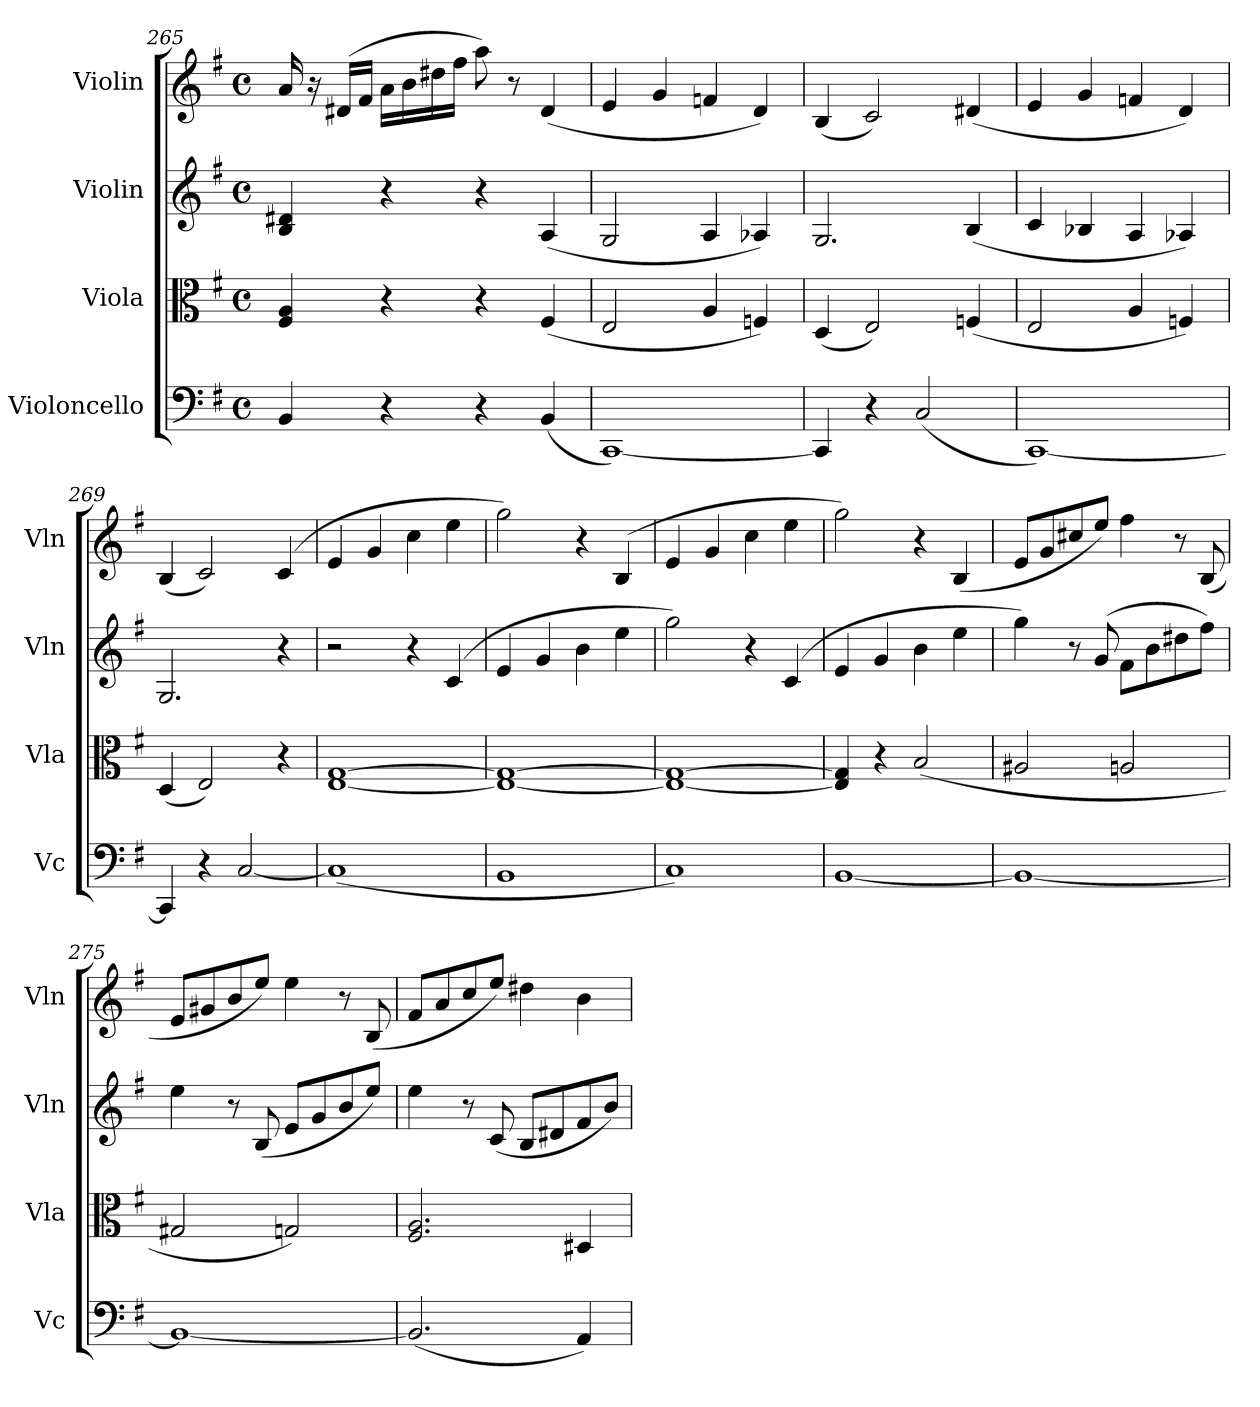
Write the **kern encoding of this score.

**kern	**kern	**kern	**kern
*part4	*part3	*part2	*part1
*staff4	*staff3	*staff2	*staff1
*I"Violoncello	*I"Viola	*I"Violin	*I"Violin
*I'Vc	*I'Vla	*I'Vln	*I'Vln
*clefF4	*clefC3	*clefG2	*clefG2
*k[f#]	*k[f#]	*k[f#]	*k[f#]
*M4/4	*M4/4	*M4/4	*M4/4
*met(c)	*met(c)	*met(c)	*met(c)
=265	=265	=265	=265
4BB/	4F#/ 4A/	4B/ 4d#X/	16a/
.	.	.	16r
.	.	.	(16d#X/LL
.	.	.	16f#/JJ
4r	4r	4r	16a\LL
.	.	.	16b\
.	.	.	16dd#X\
.	.	.	16ff#\JJ
4r	4r	4r	8aa\)
.	.	.	8r
(4BB/	(4F#/	(4A/	(4d#/
=266	=266	=266	=266
[1CC)	2E/	2G/	4e/
.	.	.	4g/
.	4A/	4A/	4fn/
.	4Fn/)	4A-X/)	4d/)
=267	=267	=267	=267
4CC/]	(4D/	2.G/	(4B/
4r	2E/)	.	2c/)
(2C/	.	.	.
.	(4Fn/	(4B/	(4d#X/
=268	=268	=268	=268
[1CC)	2E/	4c/	4e/
.	.	4B-X/	4g/
.	4A/	4A/	4fn/
.	4Fn/)	4A-X/)	4d/)
=269	=269	=269	=269
4CC/]	(4D/	2.G/	(4B/
4r	2E/)	.	2c/)
[2C/	.	.	.
.	4r	4r	(4c/
!!LO:LB:g=z
=270	=270	=270	=270
(1C]	[1E [1G	2r	4e/
.	.	.	4g/
.	.	4r	4cc\
.	.	(4c/	4ee\
=271	=271	=271	=271
1BB	1E_ 1G_	4e/	2gg\)
.	.	4g/	.
.	.	4b\	4r
.	.	4ee\	(4B/
=272	=272	=272	=272
1C)	1E_ 1G_	2gg\)	4e/
.	.	.	4g/
.	.	4r	4cc\
.	.	(4c/	4ee\
=273	=273	=273	=273
[1BB	4E/] 4G/]	4e/	2gg\)
.	4r	4g/	.
.	(2B/	4b\	4r
.	.	4ee\	(4B/
=274	=274	=274	=274
1BB_	2A#X/	4gg\)	8e/L
.	.	.	8g/
.	.	8r	8cc#X/
.	.	(8g/	8ee/J)
.	2An/	8f#\L	4ff#\
.	.	8b\	.
.	.	8dd#X\	8r
.	.	8ff#\J)	(8B/
=275	=275	=275	=275
1BB_	2G#X/	4ee\	8e/L
.	.	.	8g#X/
.	.	8r	8b/
.	.	(8B/	8ee/J)
.	2Gn/)	8e/L	4ee\
.	.	8g/	.
.	.	8b/	8r
.	.	8ee/J)	(8B/
=276	=276	=276	=276
(2.BB/]	2.F#/ 2.A/	4ee\	8f#/L
.	.	.	8a/
.	.	8r	8cc/
.	.	(8c/	8ee/J)
.	.	8B/L	4dd#X\
.	.	8d#X/	.
4AA/)	4D#X/	8f#/	4b\
.	.	8b/J)	.
=	=	=	=
*-	*-	*-	*-
